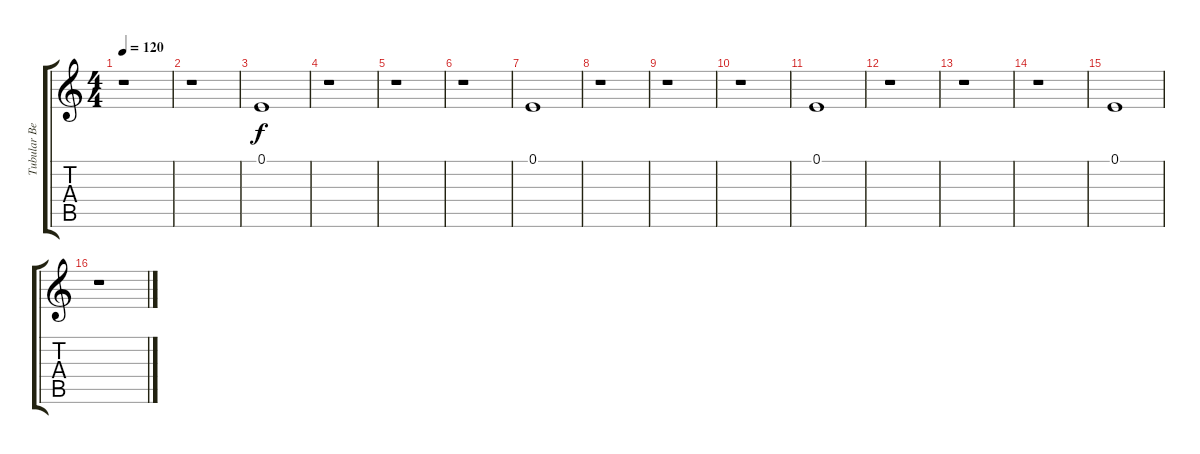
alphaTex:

\track ("Tubular Bells" "Tubular Be") {instrument tubularbells}
\staff {score tabs}
\tuning (E4 B3 G3 D3 A2 E2) {hide}
\ts (4 4)
\tempo 120
\clef g2
\ks c
r.1{dy f instrument tubularbells} |
r.1 |
0.1.1 |
r.1 |
r.1 |
r.1 |
0.1.1 |
r.1 |
r.1 |
r.1 |
0.1.1 |
r.1 |
r.1 |
r.1 |
0.1.1 |
r.1
